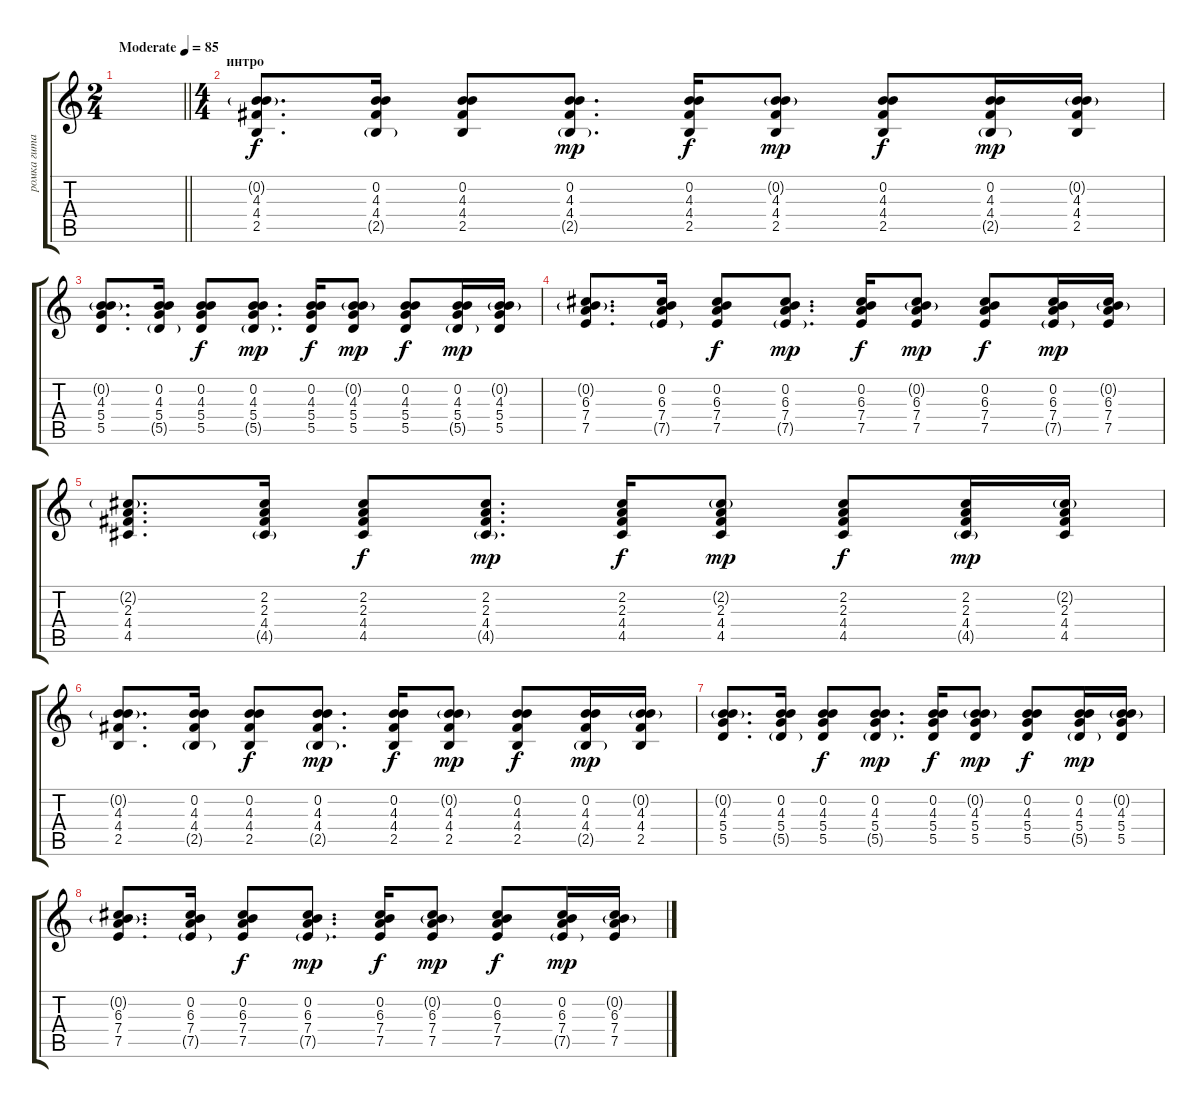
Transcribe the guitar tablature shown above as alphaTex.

\track ("ромка гитара" "ромка гита") {instrument acousticguitarsteel}
\staff {score tabs}
\tuning (E4 B3 G3 D3 A2 E2) {hide}
\ts (2 4)
\tempo (85 "Moderate")
\clef g2
\barLineRight lightlight
\ks c
|
\ts (4 4)
\section ("" "интро")
(0.2{g} 4.3 4.4 2.5).8{d} (0.2 4.3 4.4 2.5{g}).16 (0.2 4.3 4.4 2.5).8{dy f} (0.2 4.3 4.4 2.5{g}).8{d dy mp} (0.2 4.3 4.4 2.5).16{dy f} (0.2{g} 4.3 4.4 2.5).8{dy mp} (0.2 4.3 4.4 2.5).8{dy f} (0.2 4.3 4.4 2.5{g}).16{dy mp} (0.2{g} 4.3 4.4 2.5).16 |
(0.2{g} 4.3 5.4 5.5).8{d} (0.2 4.3 5.4 5.5{g}).16 (0.2 4.3 5.4 5.5).8{dy f} (0.2 4.3 5.4 5.5{g}).8{d dy mp} (0.2 4.3 5.4 5.5).16{dy f} (0.2{g} 4.3 5.4 5.5).8{dy mp} (0.2 4.3 5.4 5.5).8{dy f} (0.2 4.3 5.4 5.5{g}).16{dy mp} (0.2{g} 4.3 5.4 5.5).16 |
(0.2{g} 6.3 7.4 7.5).8{d} (0.2 6.3 7.4 7.5{g}).16 (0.2 6.3 7.4 7.5).8{dy f} (0.2 6.3 7.4 7.5{g}).8{d dy mp} (0.2 6.3 7.4 7.5).16{dy f} (0.2{g} 6.3 7.4 7.5).8{dy mp} (0.2 6.3 7.4 7.5).8{dy f} (0.2 6.3 7.4 7.5{g}).16{dy mp} (0.2{g} 6.3 7.4 7.5).16 |
(2.2{g} 2.3 4.4 4.5).8{d} (2.2 2.3 4.4 4.5{g}).16 (2.2 2.3 4.4 4.5).8{dy f} (2.2 2.3 4.4 4.5{g}).8{d dy mp} (2.2 2.3 4.4 4.5).16{dy f} (2.2{g} 2.3 4.4 4.5).8{dy mp} (2.2 2.3 4.4 4.5).8{dy f} (2.2 2.3 4.4 4.5{g}).16{dy mp} (2.2{g} 2.3 4.4 4.5).16 |
(0.2{g} 4.3 4.4 2.5).8{d} (0.2 4.3 4.4 2.5{g}).16 (0.2 4.3 4.4 2.5).8{dy f} (0.2 4.3 4.4 2.5{g}).8{d dy mp} (0.2 4.3 4.4 2.5).16{dy f} (0.2{g} 4.3 4.4 2.5).8{dy mp} (0.2 4.3 4.4 2.5).8{dy f} (0.2 4.3 4.4 2.5{g}).16{dy mp} (0.2{g} 4.3 4.4 2.5).16 |
(0.2{g} 4.3 5.4 5.5).8{d} (0.2 4.3 5.4 5.5{g}).16 (0.2 4.3 5.4 5.5).8{dy f} (0.2 4.3 5.4 5.5{g}).8{d dy mp} (0.2 4.3 5.4 5.5).16{dy f} (0.2{g} 4.3 5.4 5.5).8{dy mp} (0.2 4.3 5.4 5.5).8{dy f} (0.2 4.3 5.4 5.5{g}).16{dy mp} (0.2{g} 4.3 5.4 5.5).16 |
(0.2{g} 6.3 7.4 7.5).8{d} (0.2 6.3 7.4 7.5{g}).16 (0.2 6.3 7.4 7.5).8{dy f} (0.2 6.3 7.4 7.5{g}).8{d dy mp} (0.2 6.3 7.4 7.5).16{dy f} (0.2{g} 6.3 7.4 7.5).8{dy mp} (0.2 6.3 7.4 7.5).8{dy f} (0.2 6.3 7.4 7.5{g}).16{dy mp} (0.2{g} 6.3 7.4 7.5).16
